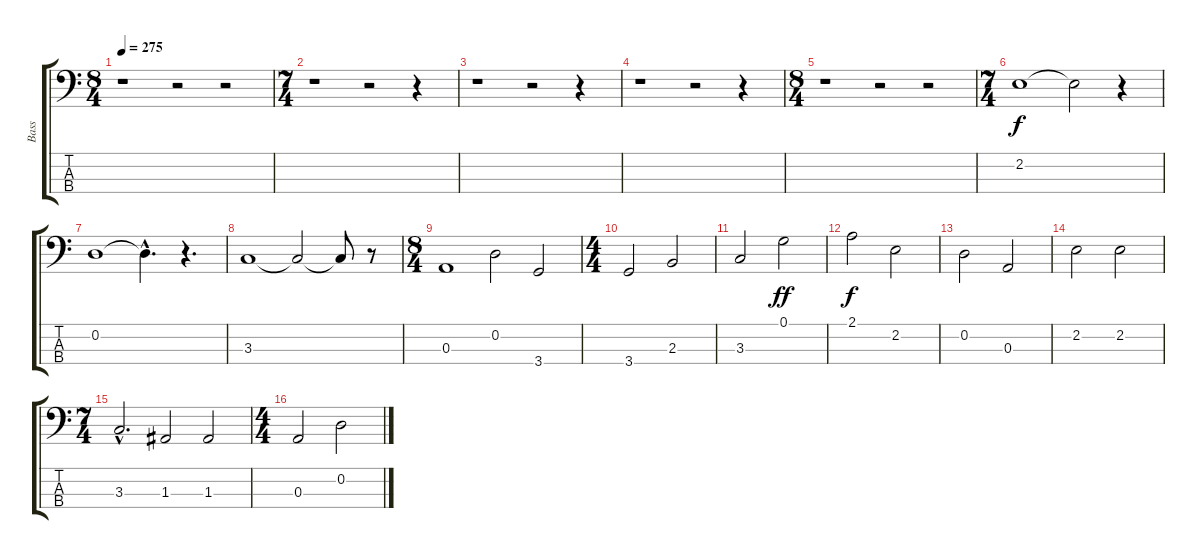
\track ("Bass" "Bass") {instrument acousticbass}
\staff {score tabs}
\tuning (G2 D2 A1 E1) {hide}
\ts (8 4)
\tempo 275
\clef f4
\ks c
r.1{dy f instrument acousticbass} r.2 r.2 |
\ts (7 4)
r.1 r.2 r.4 |
r.1 r.2 r.4 |
r.1 r.2 r.4 |
\ts (8 4)
r.1 r.2 r.2 |
\ts (7 4)
2.2.1 2.2{t}.2 r.4 |
0.2.1 0.2{hac t}.4{d} r.4{d} |
3.3.1 3.3{t}.2 3.3{t}.8 r.8 |
\ts (8 4)
0.3.1 0.2.2 3.4.2 |
\ts (4 4)
3.4.2 2.3.2 |
3.3.2 0.1.2{dy ff} |
2.1.2{dy f} 2.2.2 |
0.2.2 0.3.2 |
2.2.2 2.2.2 |
\ts (7 4)
3.3{hac}.2{d} 1.3.2 1.3.2 |
\ts (4 4)
0.3.2 0.2.2
